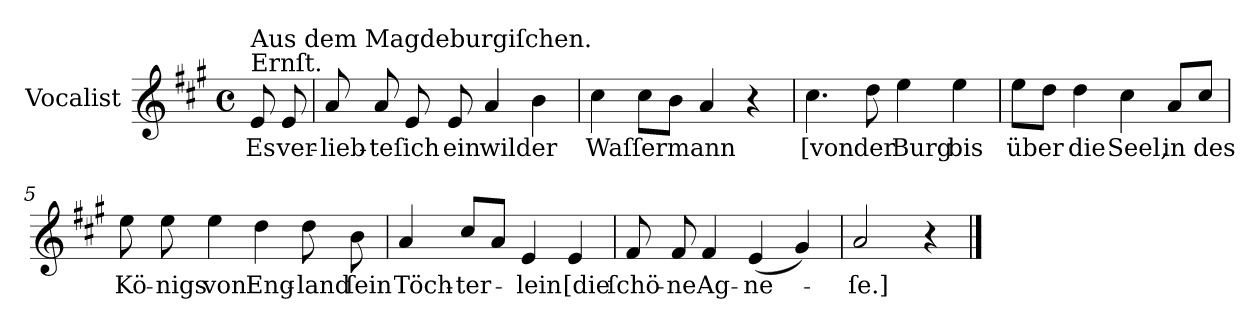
**kern	**text
*part1	*part1
*staff1	*staff1
*I"Vocalist	*
*k[f#c#g#]	*
*A:	*
*M4/4	*
*met(c)	*
=	=
!LO:TX:a:t=Ernſt.	!
!LO:TX:a:t=Aus dem Magdeburgiſchen.	!
8e	Es
8e	ver-
=1	=1
8a	-lieb-
8a	-te
8e	ſich
8e	ein
4a	wilder
4b	.
=2	=2
4cc#	Waſſermann
8cc#L	.
8bJ	.
4a	.
4r	.
=3	=3
4.cc#	[von
8dd	der
4ee	Burg
4ee	bis
=4	=4
8eeL	über
8ddJ	.
4dd	die
4cc#	Seel,
8a/L	in
8cc#J	des
=5	=5
8ee	Kö-
8ee	-nigs
4ee	von
4dd	Eng-
8dd	-land
8b	ſein
=6	=6
4a	Töch-
8cc#/L	-ter-
8aJ	.
4e	-lein
4e	[die
=7	=7
8f#	ſchö-
8f#	-ne
4f#	Ag-
(4e	-ne-
4g#)	.
=8	=8
2a	-ſe.]
4r	.
==	==
*-	*-
